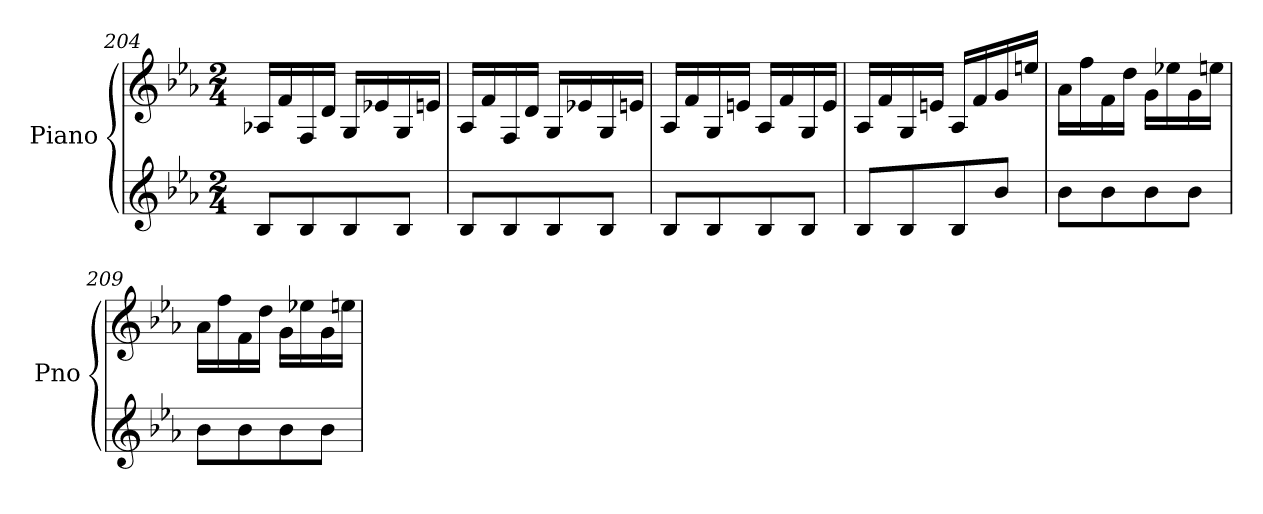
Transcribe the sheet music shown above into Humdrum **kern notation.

**kern	**kern
*part1	*part1
*staff2	*staff1
*I"Piano	*
*I'Pno	*
!!LO:LB:g=z
*clefG2	*clefG2
*k[b-e-a-]	*k[b-e-a-]
*M2/4	*M2/4
=204	=204
8B-/L	16A-X/LL
.	16f/
8B-/	16F/
.	16d/JJ
8B-/	16G/LL
.	16e-X/
8B-/J	16G/
.	16en/JJ
!!LO:LB:g=z
=205	=205
8B-/L	16A-/LL
.	16f/
8B-/	16F/
.	16d/JJ
8B-/	16G/LL
.	16e-X/
8B-/J	16G/
.	16en/JJ
=206	=206
8B-/L	16A-/LL
.	16f/
8B-/	16G/
.	16en/JJ
8B-/	16A-/LL
.	16f/
8B-/J	16G/
.	16e/JJ
=207	=207
8B-/L	16A-/LL
.	16f/
8B-/	16G/
.	16en/JJ
8B-/	16A-/LL
.	16f/
8b-/J	16g/
.	16een/JJ
=208	=208
8b-\L	16a-\LL
.	16ff\
8b-\	16f\
.	16dd\JJ
8b-\	16g\LL
.	16ee-X\
8b-\J	16g\
.	16een\JJ
=209	=209
8b-\L	16a-\LL
.	16ff\
8b-\	16f\
.	16dd\JJ
8b-\	16g\LL
.	16ee-X\
8b-\J	16g\
.	16een\JJ
=	=
*-	*-
